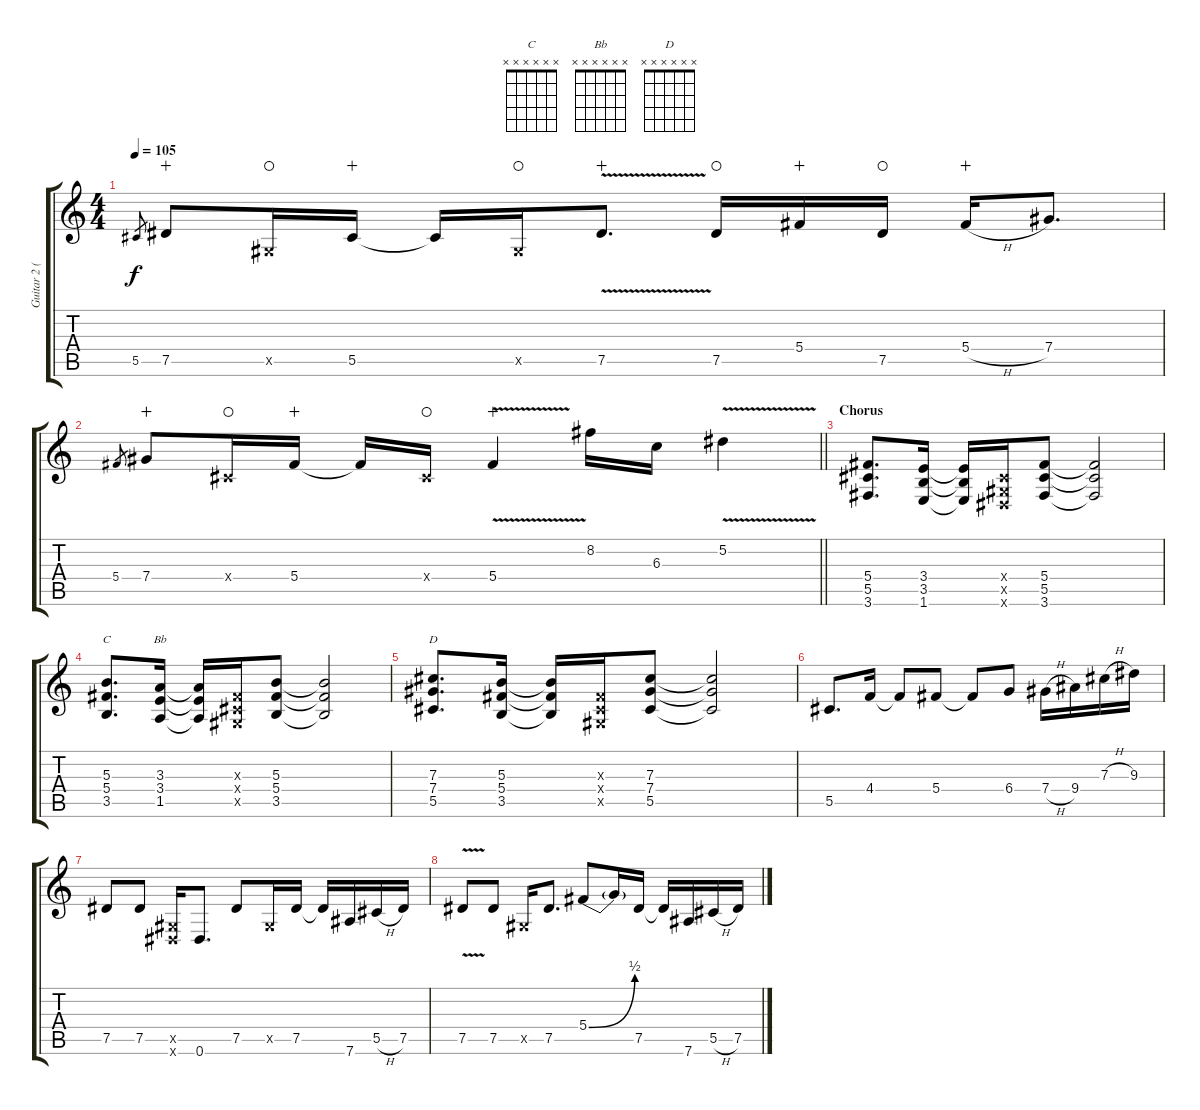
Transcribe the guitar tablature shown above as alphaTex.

\track ("Guitar 2 (Slash)" "Guitar 2 (") {instrument overdrivenguitar}
\staff {score tabs}
\tuning (Eb4 Bb3 Gb3 Db3 Ab2 Eb2) {hide}
\chord ("C" x x x x x x)
\chord ("Bb" x x x x x x)
\chord ("D" x x x x x x)
\ts (4 4)
\tempo 105
\clef g2
\ks c
5.5.8{gr dy f} 7.5.8{wahc} 0.5{x}.16{waho} 5.5.16{wahc} 5.5{t}.16 0.5{x}.16{waho} 7.5{v}.8{d wahc} 7.5.16{waho} 5.4.16{wahc} 7.5.16{waho} 5.4{h}.16{wahc} 7.4.8{d} |
\barLineRight lightlight
5.4.8{gr} 7.4.8{wahc} 0.4{x}.16{waho} 5.4.16{wahc} 5.4{t}.16 0.4{x}.16{waho} 5.4{v}.4{wahc} 8.2.16 6.3.16 5.2{v}.4 |
\section ("" "Chorus")
(5.4 5.5 3.6).8{d} (3.4 3.5 1.6).16 (3.4{t} 3.5{t} 1.6{t}).16 (0.4{x} 0.5{x} 0.6{x}).16 (5.4 5.5 3.6).8 (5.4{t} 5.5{t} 3.6{t}).2 |
(5.3 5.4 3.5).8{d ch "C"} (3.3 3.4 1.5).16{ch "Bb"} (3.3{t} 3.4{t} 1.5{t}).16 (0.3{x} 0.4{x} 0.5{x}).16 (5.3 5.4 3.5).8 (5.3{t} 5.4{t} 3.5{t}).2 |
(7.3 7.4 5.5).8{d ch "D"} (5.3 5.4 3.5).16 (5.3{t} 5.4{t} 3.5{t}).16 (0.3{x} 0.4{x} 0.5{x}).16 (7.3 7.4 5.5).8 (7.3{t} 7.4{t} 5.5{t}).2 |
5.5.8{d} 4.4.16 4.4{t}.8 5.4.8 5.4{t}.8 6.4.8 7.4{h}.16 9.4.16 7.3{h}.16 9.3.16 |
7.5.8 7.5.8 (0.5{x} 0.6{x}).16 0.6.8{d} 7.5.8 0.5{x}.16 7.5.16 7.5{t}.16 7.6.16 5.5{h}.16 7.5.16 |
7.5{v}.8 7.5.8 0.5{x}.16 7.5.8{d} 5.4{be (bend 0 0 60 2)}.8 5.4{t}.16 7.5.16 7.5{t}.16 7.6.16 5.5{h}.16 7.5.16
